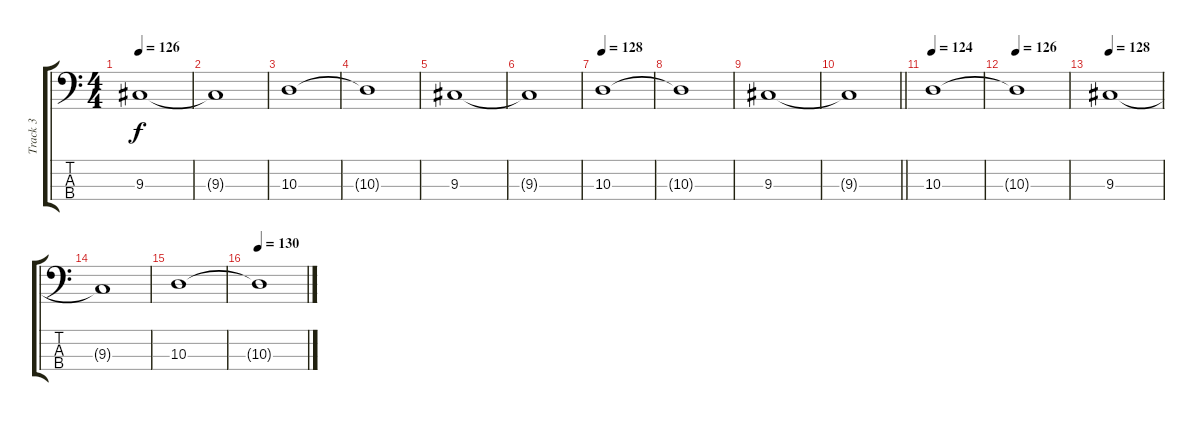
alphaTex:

\track ("Track 3" "Track 3") {instrument electricbasspick}
\staff {score tabs}
\tuning (D2 A1 E1 B0) {hide}
\ts (4 4)
\tempo 126
\clef f4
\ks c
9.3.1{dy f} |
9.3{t}.1 |
10.3.1 |
10.3{t}.1 |
9.3.1 |
9.3{t}.1 |
\tempo 128
10.3.1 |
10.3{t}.1 |
9.3.1 |
\barLineRight lightlight
9.3{t}.1 |
\section ("" "")
\tempo 124
10.3.1 |
\tempo 126
10.3{t}.1 |
\tempo 128
9.3.1 |
9.3{t}.1 |
10.3.1 |
\tempo 130
10.3{t}.1
